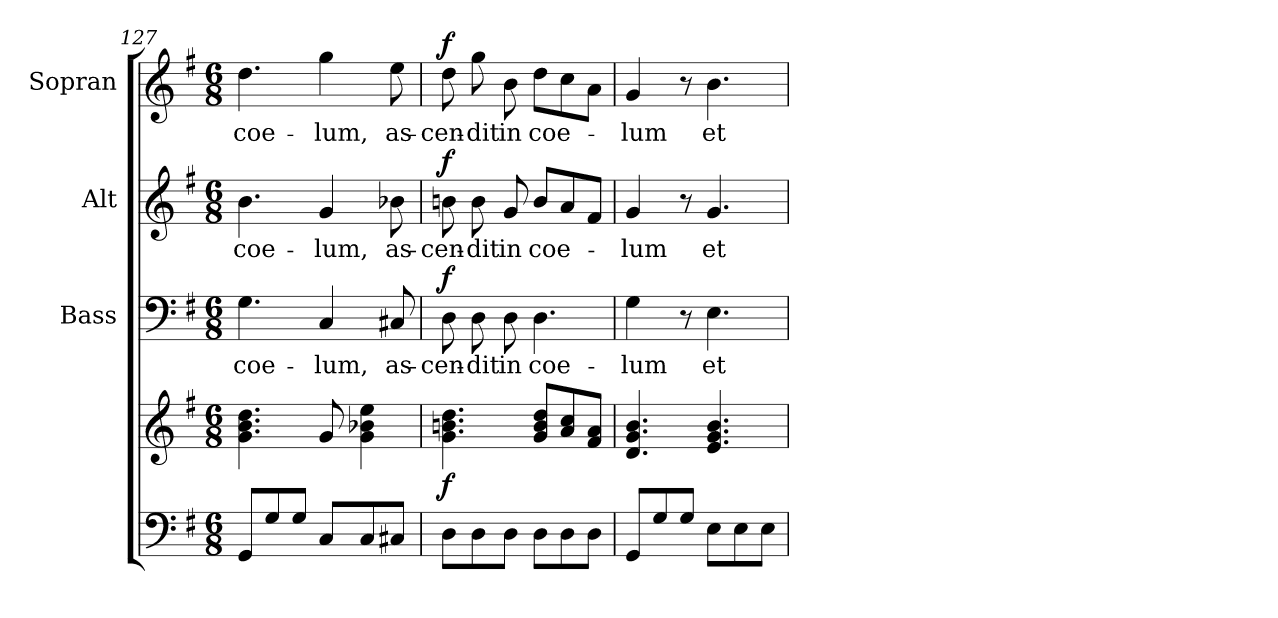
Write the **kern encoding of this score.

**kern	**kern	**dynam	**kern	**text	**dynam	**kern	**text	**dynam	**kern	**text	**dynam
*part4	*part4	*part4	*part3	*part3	*part3	*part2	*part2	*part2	*part1	*part1	*part1
*staff5	*staff4	*staff4/5	*staff3	*staff3	*staff3	*staff2	*staff2	*staff2	*staff1	*staff1	*staff1
*	*	*	*I"Bass	*	*	*I"Alt	*	*	*I"Sopran	*	*
*	*	*	*I'B.	*	*	*I'A.	*	*	*I'S.	*	*
*clefF4	*clefG2	*	*clefF4	*	*	*clefG2	*	*	*clefG2	*	*
*k[f#]	*k[f#]	*	*k[f#]	*	*	*k[f#]	*	*	*k[f#]	*	*
*G:	*G:	*	*G:	*	*	*G:	*	*	*G:	*	*
*M6/8	*M6/8	*	*M6/8	*	*	*M6/8	*	*	*M6/8	*	*
=127	=127	=127	=127	=127	=127	=127	=127	=127	=127	=127	=127
!	!	!	!	!LO:LY:b	!	!	!LO:LY:b	!	!	!LO:LY:b	!
8GG/L	4.g\ 4.b\ 4.dd\	.	4.G\	coe-	.	4.b\	coe-	.	4.dd\	coe-	.
8G/	.	.	.	.	.	.	.	.	.	.	.
8G/J	.	.	.	.	.	.	.	.	.	.	.
!	!	!	!	!LO:LY:b	!	!	!LO:LY:b	!	!	!LO:LY:b	!
8C/L	8g/	.	4C/	-lum,	.	4g/	-lum,	.	4gg\	-lum,	.
8C/	4g\ 4b-X\ 4ee\	.	.	.	.	.	.	.	.	.	.
!	!	!	!	!LO:LY:b	!	!	!LO:LY:b	!	!	!LO:LY:b	!
8C#X/J	.	.	8C#X/	as-	.	8b-X\	as-	.	8ee\	as-	.
=128	=128	=128	=128	=128	=128	=128	=128	=128	=128	=128	=128
!	!	!LO:DY:b	!	!LO:LY:b	!LO:DY:a	!	!LO:LY:b	!LO:DY:a	!	!LO:LY:b	!LO:DY:a
8D\L	4.g\ 4.bn\ 4.dd\	f	8D\	-cen-	f	8bn\	-cen-	f	8dd\	-cen-	f
!	!	!	!	!LO:LY:b	!	!	!LO:LY:b	!	!	!LO:LY:b	!
8D\	.	.	8D\	-dit	.	8b\	-dit	.	8gg\	-dit	.
!	!	!	!	!LO:LY:b	!	!	!LO:LY:b	!	!	!LO:LY:b	!
8D\J	.	.	8D\	in	.	8g/	in	.	8b\	in	.
!	!	!	!	!LO:LY:b	!	!	!LO:LY:b	!	!	!LO:LY:b	!
8D\L	8g/ 8b/ 8dd/L	.	4.D\	coe-	.	8b/L	coe-	.	8dd\L	coe-	.
8D\	8a/ 8cc/	.	.	.	.	8a/	.	.	8cc\	.	.
8D\J	8f#/ 8a/J	.	.	.	.	8f#/J	.	.	8a\J	.	.
!!LO:LB:g=z
=129	=129	=129	=129	=129	=129	=129	=129	=129	=129	=129	=129
!	!	!	!	!LO:LY:b	!	!	!LO:LY:b	!	!	!LO:LY:b	!
8GG/L	4.d/ 4.g/ 4.b/	.	4G\	-lum	.	4g/	-lum	.	4g/	-lum	.
8G/	.	.	.	.	.	.	.	.	.	.	.
8G/J	.	.	8r	.	.	8r	.	.	8r	.	.
!	!	!	!	!LO:LY:b	!	!	!LO:LY:b	!	!	!LO:LY:b	!
8E\L	4.e/ 4.g/ 4.b/	.	4.E\	et	.	4.g/	et	.	4.b\	et	.
8E\	.	.	.	.	.	.	.	.	.	.	.
8E\J	.	.	.	.	.	.	.	.	.	.	.
=	=	=	=	=	=	=	=	=	=	=	=
*-	*-	*-	*-	*-	*-	*-	*-	*-	*-	*-	*-
